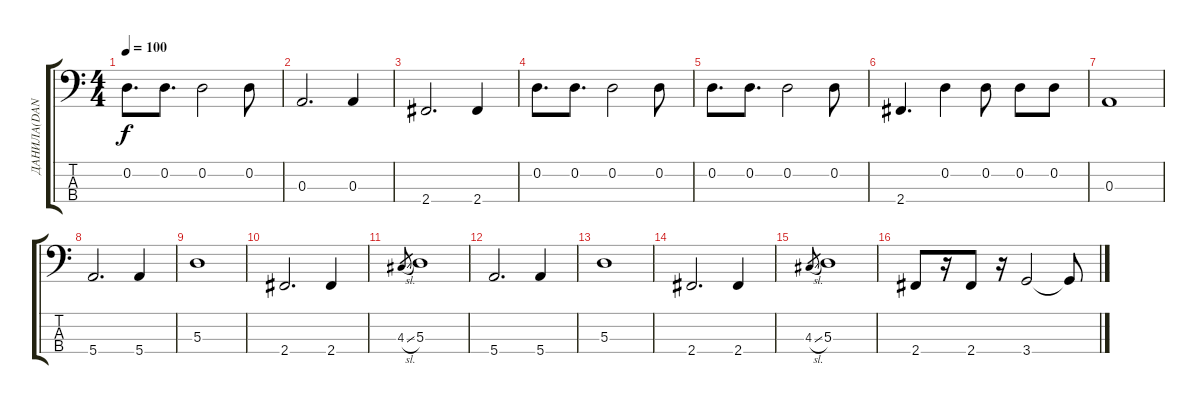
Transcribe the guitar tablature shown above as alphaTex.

\track ("ДАНИЛА(DAN)" "ДАНИЛА(DAN") {instrument acousticbass}
\staff {score tabs}
\tuning (G2 D2 A1 E1) {hide}
\ts (4 4)
\tempo 100
\clef f4
\ks c
0.2.8{d dy f} 0.2.8{d} 0.2.2 0.2.8 |
0.3.2{d} 0.3.4 |
2.4.2{d} 2.4.4 |
0.2.8{d} 0.2.8{d} 0.2.2 0.2.8 |
0.2.8{d} 0.2.8{d} 0.2.2 0.2.8 |
2.4.4{d} 0.2.4 0.2.8 0.2.8 0.2.8 |
0.3.1 |
5.4.2{d} 5.4.4 |
5.3.1 |
2.4.2{d} 2.4.4 |
4.3{sl}.8{gr} 5.3.1 |
5.4.2{d} 5.4.4 |
5.3.1 |
2.4.2{d} 2.4.4 |
4.3{sl}.8{gr} 5.3.1 |
2.4.8 r.16 2.4.8 r.16 3.4.2 3.4{t}.8
